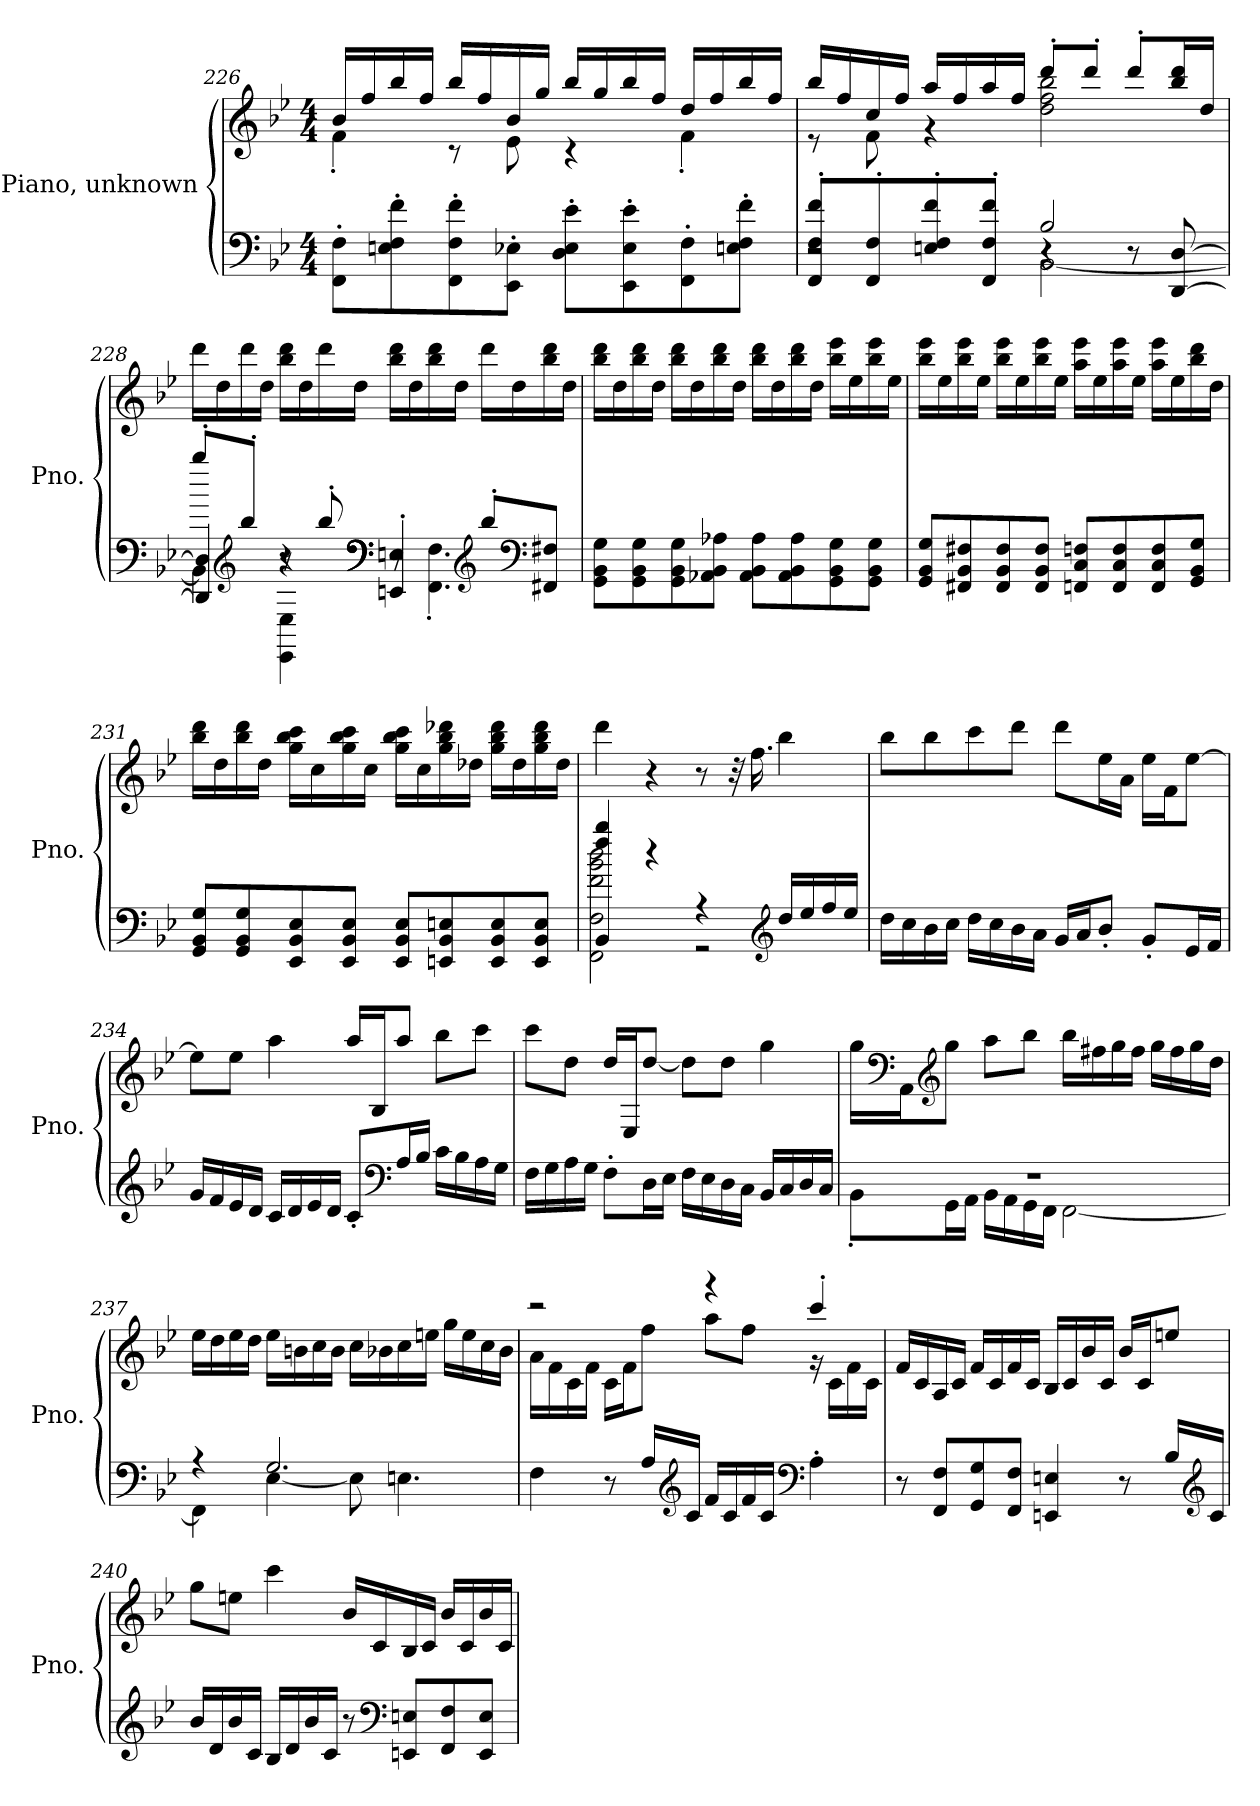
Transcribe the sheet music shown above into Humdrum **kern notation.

**kern	**kern
*part1	*part1
*staff2	*staff1
*I"Piano, unknown	*
*I'Pno.	*
!!LO:LB:g=z
*clefF4	*clefG2
*k[b-e-]	*k[b-e-]
*M4/4	*M4/4
=226	=226
*	*^
8FF\' 8F\'L	16b-/LL	4f'\
.	16ff/	.
8En\' 8F\' 8f\'	16bb-/	.
.	16ff/JJ	.
8FF\' 8F\' 8f\'	16bb-/LL	8r
.	16ff/	.
8EE-\' 8E-X\'J	16b-/	8e-\
.	16gg/JJ	.
8D\' 8E-\' 8e-\'L	16bb-/LL	4r
.	16gg/	.
8EE-\' 8E-\' 8e-\'	16bb-/	.
.	16ff/JJ	.
8FF\' 8F\'	16dd/LL	4f'\
.	16ff/	.
8En\' 8F\' 8f\'J	16bb-/	.
.	16ff/JJ	.
=227	=227	=227
*^	*	*
*	*^	*	*
8FF/' 8F/' 8f/'L	2r	2r	16bb-/LL	8r
.	.	.	16ff/	.
8FF/' 8F/'	.	.	16cc/	8f\
.	.	.	16ff/JJ	.
8En/' 8F/' 8f/'	.	.	16aa/LL	4r
.	.	.	16ff/	.
8FF/' 8F/' 8f/'J	.	.	16aa/	.
.	.	.	16ff/JJ	.
2B-/	[2BB-\	4r	8ddd'/L	2dd\ 2ff\ 2bb-\
.	.	.	8ddd'/J	.
.	.	8r	8ddd'/L	.
.	.	[8DD/ [8D/	16bb-/ 16ddd/L	.
.	.	.	16dd/JJ	.
*	*	*	*v	*v
!!LO:LB:g=z
=228	=228	=228	=228
8bb-'/L	4BB-\]	4DD/] 4D/]	16ddd\LL
.	.	.	16dd\
*clefG2	*	*	*
8bb-'/J	.	.	16ddd\
.	.	.	16dd\JJ
8r	4EE-\ 4E-\	4r	16bb-\ 16ddd\LL
.	.	.	16dd\
8bb-'/	.	.	16ddd\
.	.	.	16dd\JJ
*clefF4	*	*	*
4EEn/' 4En/'	8r	2r	16bb-\ 16ddd\LL
.	.	.	16dd\
.	4.FF\' 4.F\'	.	16bb-\ 16ddd\
.	.	.	16dd\JJ
*clefG2	*	*	*
8bb-'/L	.	.	16ddd\LL
.	.	.	16dd\
*clefF4	*	*	*
8FF#X/ 8F#X/J	.	.	16bb-\ 16ddd\
.	.	.	16dd\JJ
*v	*v	*v	*
=229	=229
8GG\ 8BB-\ 8G\L	16bb-\ 16ddd\LL
.	16dd\
8GG\ 8BB-\ 8G\	16bb-\ 16ddd\
.	16dd\JJ
8GG\ 8BB-\ 8G\	16bb-\ 16ddd\LL
.	16dd\
8AA-X\ 8BB-\ 8A-X\J	16bb-\ 16ddd\
.	16dd\JJ
8AA-\ 8BB-\ 8A-\L	16bb-\ 16ddd\LL
.	16dd\
8AA-\ 8BB-\ 8A-\	16bb-\ 16ddd\
.	16dd\JJ
8GG\ 8BB-\ 8G\	16bb-\ 16eee-\LL
.	16ee-\
8GG\ 8BB-\ 8G\J	16bb-\ 16eee-\
.	16ee-\JJ
!!LO:LB:g=z
=230	=230
8GG/ 8BB-/ 8G/L	16bb-\ 16eee-\LL
.	16ee-\
8FF#X/ 8BB-/ 8F#X/	16bb-\ 16eee-\
.	16ee-\JJ
8FF#/ 8BB-/ 8F#/	16bb-\ 16eee-\LL
.	16ee-\
8FF#/ 8BB-/ 8F#/J	16bb-\ 16eee-\
.	16ee-\JJ
8FFn/ 8C/ 8Fn/L	16aa\ 16eee-\LL
.	16ee-\
8FF/ 8C/ 8F/	16aa\ 16eee-\
.	16ee-\JJ
8FF/ 8C/ 8F/	16aa\ 16eee-\LL
.	16ee-\
8GG/ 8BB-/ 8G/J	16bb-\ 16ddd\
.	16dd\JJ
=231	=231
8GG/ 8BB-/ 8G/L	16bb-\ 16ddd\LL
.	16dd\
8GG/ 8BB-/ 8G/	16bb-\ 16ddd\
.	16dd\JJ
8EE-/ 8BB-/ 8E-/	16gg\ 16bb-\ 16ccc\LL
.	16cc\
8EE-/ 8BB-/ 8E-/J	16gg\ 16bb-\ 16ccc\
.	16cc\JJ
8EE-/ 8BB-/ 8E-/L	16gg\ 16bb-\ 16ccc\LL
.	16cc\
8EEn/ 8BB-/ 8En/	16gg\ 16bb-\ 16ddd-X\
.	16dd-X\JJ
8EE/ 8BB-/ 8E/	16gg\ 16bb-\ 16ddd-\LL
.	16dd-\
8EE/ 8BB-/ 8E/J	16gg\ 16bb-\ 16ddd-\
.	16dd-\JJ
=232	=232
*^	*
4BB-/ 4ff/ 4bb-/	2FF\ 2F\ 2f\ 2b-\ 2dd\	4ddd\
4r	.	4r
4r	2r	8r
.	.	32r
.	.	16.ff\
*clefG2	*	*
16dd/LL	.	4bb-\
16ee-/	.	.
16ff/	.	.
16ee-/JJ	.	.
*v	*v	*
!!LO:LB:g=z
=233	=233
16dd\LL	8bb-\L
16cc\	.
16b-\	8bb-\
16cc\JJ	.
16dd\LL	8ccc\
16cc\	.
16b-\	8ddd\J
16a\JJ	.
16g/LL	8ddd\L
16a/J	.
8b-'/J	16ee-\L
.	16a\JJ
8g'/L	16ee-\LL
.	16f\J
16e-/L	[8ee-\J
16f/JJ	.
=234	=234
16g/LL	8ee-\L]
16f/	.
16e-/	8ee-\J
16d/JJ	.
16c/LL	4aa\
16d/	.
16e-/	.
16d/JJ	.
8c'/L	16aa/LL
.	16B-/J
*clefF4	*
16A/L	8aa/J
16B-/JJ	.
16c\LL	8bb-\L
16B-\	.
16A\	8ccc\J
16G\JJ	.
!!LO:PB:g=z
=235	=235
16F\LL	8ccc\L
16G\	.
16A\	8dd\J
16G\JJ	.
8F'\L	16dd/LL
.	16E-/J
16D\L	[8dd/J
16E-\JJ	.
16F\LL	8dd\L]
16E-\	.
16D\	8dd\J
16C\JJ	.
16BB-/LL	4gg\
16C/	.
16D/	.
16C/JJ	.
=236	=236
*^	*
1r	8BB-'\L	16gg\LL
*	*	*clefF4
.	.	16AA\J
*	*	*clefG2
.	16GG\L	8gg\J
.	16AA\JJ	.
.	16BB-\LL	8aa\L
.	16AA\	.
.	16GG\	8bb-\J
.	16FF\JJ	.
.	[2FF\	16bb-\LL
.	.	16ff#X\
.	.	16gg\
.	.	16ff#\JJ
.	.	16gg\LL
.	.	16ff#\
.	.	16gg\
.	.	16dd\JJ
!!LO:LB:g=z
=237	=237	=237
4r	4FF\]	16ee-\LL
.	.	16dd\
.	.	16ee-\
.	.	16dd\JJ
2.G/	[4E-\	16ee-\LL
.	.	16bn\
.	.	16cc\
.	.	16b\JJ
.	8E-\]	16cc\LL
.	.	16b-X\
.	4.En\	16cc\
.	.	16een\JJ
.	.	16gg\LL
.	.	16ee\
.	.	16cc\
.	.	16b-\JJ
*v	*v	*
=238	=238
*	*^
4F\	2r	16a\LL
.	.	16f\
.	.	16c\
.	.	16f\JJ
8r	.	16c\LL
.	.	16f\J
16A/LL	.	8ff\J
*clefG2	*	*
16c/JJ	.	.
16f/LL	4r	8aa\L
16c/	.	.
16f/	.	8ff\J
16c/JJ	.	.
*clefF4	*	*
4A'\	4ccc'/	16r
.	.	16c\LL
.	.	16f\
.	.	16c\JJ
*	*v	*v
!!LO:LB:g=z
=239	=239
8r	16f/LL
.	16c/
8FF/ 8F/L	16A/
.	16c/JJ
8GG/ 8G/	16f/LL
.	16c/
8FF/ 8F/J	16f/
.	16c/JJ
4EEn/ 4En/	16B-/LL
.	16c/
.	16b-/
.	16c/JJ
8r	16b-/LL
.	16c/J
16B-/LL	8een/J
*clefG2	*
16c/JJ	.
=240	=240
16b-/LL	8gg\L
16d/	.
16b-/	8een\J
16c/JJ	.
16B-/LL	4ccc\
16d/	.
16b-/	.
16c/JJ	.
8r	16b-/LL
.	16c/
*clefF4	*
8EEn/ 8En/L	16B-/
.	16c/JJ
8FF/ 8F/	16b-/LL
.	16c/
8EE/ 8E/J	16b-/
.	16c/JJ
=	=
*-	*-
